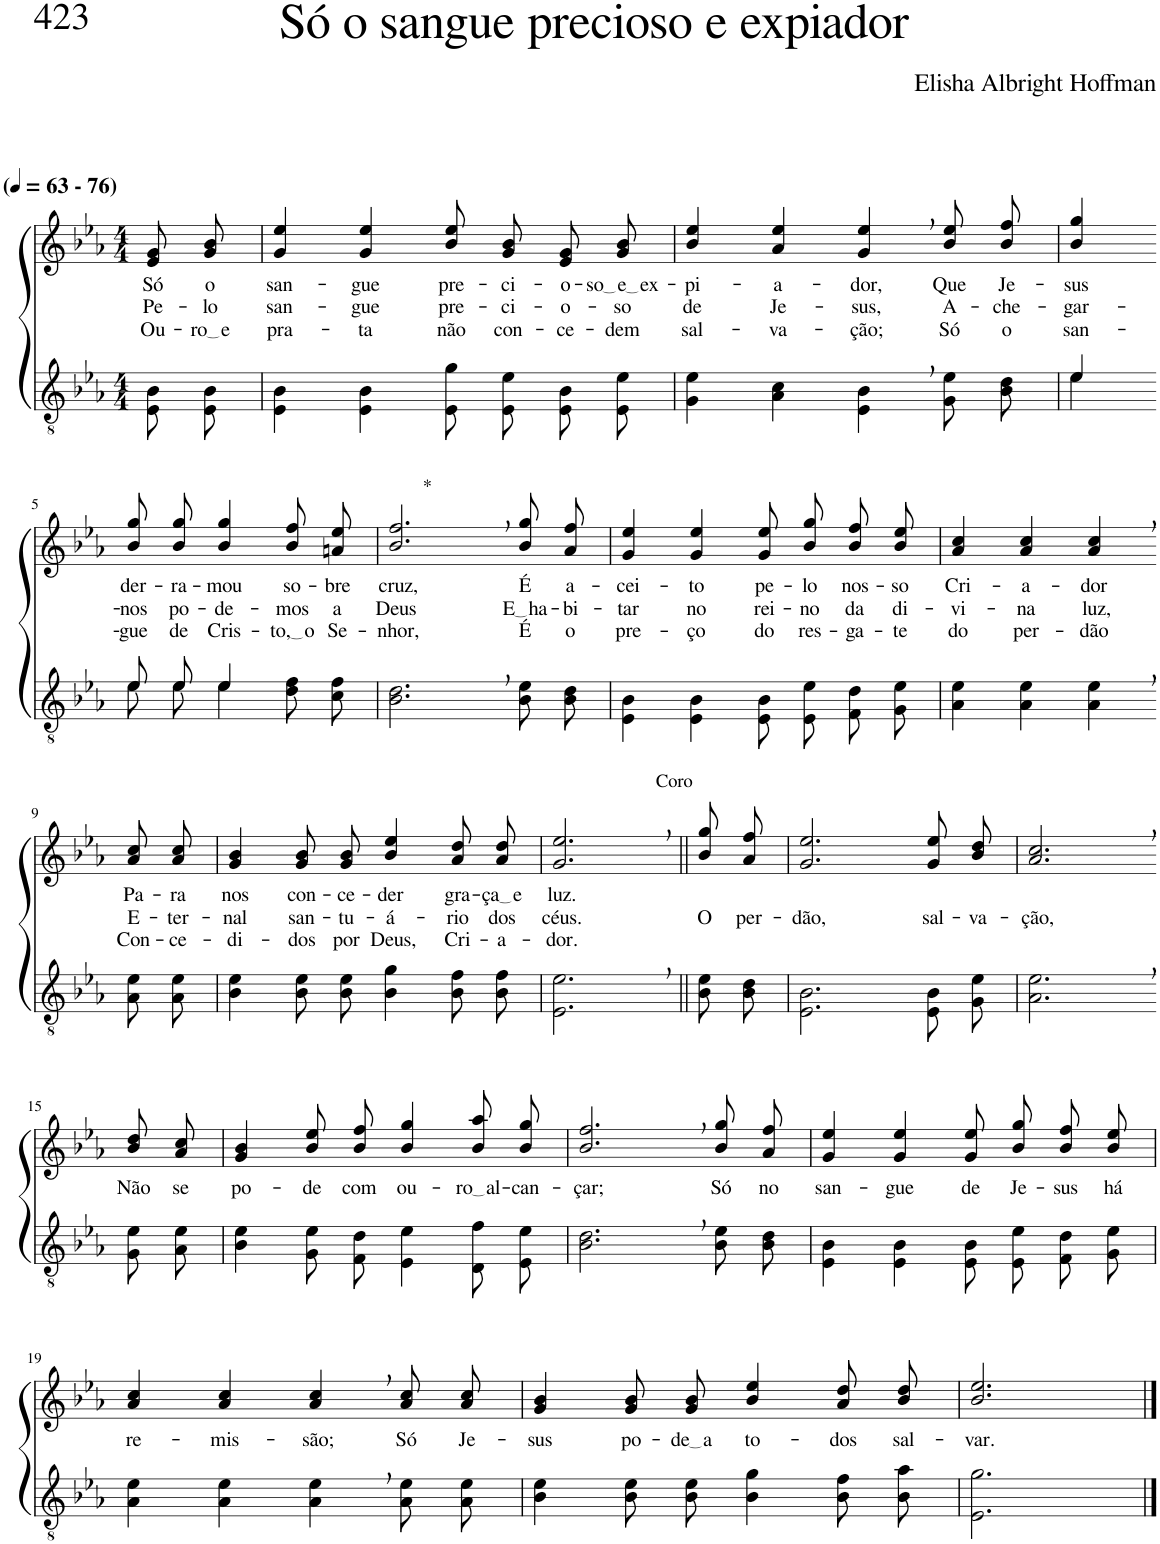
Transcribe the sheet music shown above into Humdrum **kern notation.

**kern	**kern	**text	**text	**text
*part2	*part1	*part1	*part1	*part1
*staff2	*staff1	*staff1	*staff1	*staff1
*I"Parte III e IV	*I"Parte I e II	*	*	*
*clefGv2	*clefG2	*	*	*
*Trd4c7	*Trd4c7	*	*	*
*k[b-e-a-]	*k[b-e-a-]	*	*	*
*M4/4	*M4/4	*	*	*
*MM63	*MM63	*	*	*
=1	=1	=1	=1	=1
!	!LO:TX:a:B:t=(	!	!	!
!	!LO:TX:a:B:t=- 76)	!	!	!
!	!	!LO:LY:b	!LO:LY:b	!LO:LY:b
8E-/ 8B-/L	8e-/ 8g/L	Só	Pe-	Ou-
!	!	!LO:LY:b	!LO:LY:b	!LO:LY:b
8E-/ 8B-/J	8g/ 8b-/J	o	-lo	ro e
=2	=2	=2	=2	=2
!	!	!LO:LY:b	!LO:LY:b	!LO:LY:b
4E-\ 4B-\	4g/ 4ee-/	san-	san-	pra-
!	!	!LO:LY:b	!LO:LY:b	!LO:LY:b
4E-\ 4B-\	4g/ 4ee-/	-gue	-gue	-ta
!	!	!LO:LY:b	!LO:LY:b	!LO:LY:b
8E-/ 8g/L	8b-\ 8ee-\L	pre-	pre-	não
!	!	!LO:LY:b	!LO:LY:b	!LO:LY:b
8E-/ 8e-/J	8g\ 8b-\J	-ci-	-ci-	con-
!	!	!LO:LY:b	!LO:LY:b	!LO:LY:b
8E-/ 8B-/L	8e-/ 8g/L	-o-	-o-	-ce-
!	!	!LO:LY:b	!LO:LY:b	!LO:LY:b
8E-/ 8e-/J	8g/ 8b-/J	so e ex	-so	-dem
=3	=3	=3	=3	=3
!	!	!LO:LY:b	!LO:LY:b	!LO:LY:b
4G\ 4e-\	4b-/ 4ee-/	-pi-	de	sal-
!	!	!LO:LY:b	!LO:LY:b	!LO:LY:b
4A-\ 4c\	4a-/ 4ee-/	-a-	Je-	-va-
!	!	!LO:LY:b	!LO:LY:b	!LO:LY:b
4E-\, 4B-\,	4g/, 4ee-/,	-dor,	-sus,	-ção;
!	!	!LO:LY:b	!LO:LY:b	!LO:LY:b
8G\ 8e-\L	8b-\ 8ee-\L	Que	A-	Só
!	!	!LO:LY:b	!LO:LY:b	!LO:LY:b
8B-\ 8d\J	8b-\ 8ff\J	Je-	-che-	o
=4	=4	=4	=4	=4
*^	*	*	*	*
!	!	!	!LO:LY:b	!LO:LY:b	!LO:LY:b
4e-/	4e-\	4b-/ 4gg/	-sus	-gar-	san-
!!LO:LB:g=z
=5-	=5-	=5-	=5-	=5-	=5-
!	!	!	!LO:LY:b	!LO:LY:b	!LO:LY:b
8e-/L	8e-\L	8b-\ 8gg\L	der-	-nos	-gue
!	!	!	!LO:LY:b	!LO:LY:b	!LO:LY:b
8e-/J	8e-\J	8b-\ 8gg\J	-ra-	po-	de
!	!	!	!LO:LY:b	!LO:LY:b	!LO:LY:b
4e-/	4e-\	4b-/ 4gg/	-mou	-de-	Cris-
!	!	!	!LO:LY:b	!LO:LY:b	!LO:LY:b
4ryy	8d\ 8f\L	8b-\ 8ff\L	so-	-mos	to, o
!	!	!	!LO:LY:b	!LO:LY:b	!LO:LY:b
.	8c\ 8f\J	8an\ 8ee-\J	-bre	a	Se-
=6	=6	=6	=6	=6	=6
!	!	!LO:TX:a:t=*	!	!	!
!	!	!	!LO:LY:b	!LO:LY:b	!LO:LY:b
*v	*v	*	*	*	*
2.B-\, 2.d\,	2.b-/, 2.ff/,	cruz,	Deus	-nhor,
!	!	!LO:LY:b	!LO:LY:b	!LO:LY:b
8B-\ 8e-\L	8b-\ 8gg\L	É	E ha	É
!	!	!LO:LY:b	!LO:LY:b	!LO:LY:b
8B-\ 8d\J	8a-\ 8ff\J	a-	-bi-	o
=7	=7	=7	=7	=7
!	!	!LO:LY:b	!LO:LY:b	!LO:LY:b
4E-\ 4B-\	4g/ 4ee-/	-cei-	-tar	pre-
!	!	!LO:LY:b	!LO:LY:b	!LO:LY:b
4E-\ 4B-\	4g/ 4ee-/	-to	no	-ço
!	!	!LO:LY:b	!LO:LY:b	!LO:LY:b
8E-/ 8B-/L	8g\ 8ee-\L	pe-	rei-	do
!	!	!LO:LY:b	!LO:LY:b	!LO:LY:b
8E-/ 8e-/J	8b-\ 8gg\J	-lo	-no	res-
!	!	!LO:LY:b	!LO:LY:b	!LO:LY:b
8F\ 8d\L	8b-\ 8ff\L	nos-	da	-ga-
!	!	!LO:LY:b	!LO:LY:b	!LO:LY:b
8G\ 8e-\J	8b-\ 8ee-\J	-so	di-	-te
=8	=8	=8	=8	=8
!	!	!LO:LY:b	!LO:LY:b	!LO:LY:b
4A-\ 4e-\	4a-/ 4cc/	Cri-	-vi-	do
!	!	!LO:LY:b	!LO:LY:b	!LO:LY:b
4A-\ 4e-\	4a-/ 4cc/	-a-	-na	per-
!	!	!LO:LY:b	!LO:LY:b	!LO:LY:b
4A-\, 4e-\,	4a-/, 4cc/,	-dor	luz,	-dão
!!LO:LB:g=z
=9-	=9-	=9-	=9-	=9-
!	!	!LO:LY:b	!LO:LY:b	!LO:LY:b
8A-\ 8e-\L	8a-\ 8cc\L	Pa-	E-	Con-
!	!	!LO:LY:b	!LO:LY:b	!LO:LY:b
8A-\ 8e-\J	8a-\ 8cc\J	-ra	-ter-	-ce-
=10	=10	=10	=10	=10
!	!	!LO:LY:b	!LO:LY:b	!LO:LY:b
4B-\ 4e-\	4g/ 4b-/	nos	-nal	-di-
!	!	!LO:LY:b	!LO:LY:b	!LO:LY:b
8B-\ 8e-\L	8g/ 8b-/L	con-	san-	-dos
!	!	!LO:LY:b	!LO:LY:b	!LO:LY:b
8B-\ 8e-\J	8g/ 8b-/J	-ce-	-tu-	por
!	!	!LO:LY:b	!LO:LY:b	!LO:LY:b
4B-\ 4g\	4b-/ 4ee-/	-der	-á-	Deus,
!	!	!LO:LY:b	!LO:LY:b	!LO:LY:b
8B-\ 8f\L	8a-\ 8dd\L	gra-	-rio	Cri-
!	!	!LO:LY:b	!LO:LY:b	!LO:LY:b
8B-\ 8f\J	8a-\ 8dd\J	ça e	dos	-a-
=11	=11	=11	=11	=11
!	!LO:TX:a:t=Coro	!	!	!
!	!	!LO:LY:b	!LO:LY:b	!LO:LY:b
2.E-\, 2.e-\,	2.g/, 2.ee-/,	luz.	céus.	-dor.
=12||	=12||	=12||	=12||	=12||
!	!	!	!LO:LY:b	!
8B-\ 8e-\L	8b-\ 8gg\L	.	O	.
!	!	!	!LO:LY:b	!
8B-\ 8d\J	8a-\ 8ff\J	.	per-	.
=13	=13	=13	=13	=13
!	!	!	!LO:LY:b	!
2.E-\ 2.B-\	2.g/ 2.ee-/	.	-dão,	.
!	!	!	!LO:LY:b	!
8E-/ 8B-/L	8g\ 8ee-\L	.	sal-	.
!	!	!	!LO:LY:b	!
8G/ 8e-/J	8b-\ 8dd\J	.	-va-	.
=14	=14	=14	=14	=14
!	!	!	!LO:LY:b	!
2.A-\, 2.e-\,	2.a-/, 2.cc/,	.	-ção,	.
!!LO:LB:g=z
=15-	=15-	=15-	=15-	=15-
!	!	!LO:LY:b	!	!
8G\ 8e-\L	8b-\ 8dd\L	Não	.	.
!	!	!LO:LY:b	!	!
8A-\ 8e-\J	8a-\ 8cc\J	se	.	.
=16	=16	=16	=16	=16
!	!	!LO:LY:b	!	!
4B-\ 4e-\	4g/ 4b-/	po-	.	.
!	!	!LO:LY:b	!	!
8G\ 8e-\L	8b-\ 8ee-\L	-de	.	.
!	!	!LO:LY:b	!	!
8F\ 8d\J	8b-\ 8ff\J	com	.	.
!	!	!LO:LY:b	!	!
4E-\ 4e-\	4b-/ 4gg/	ou-	.	.
!	!	!LO:LY:b	!	!
8D/ 8f/L	8b-\ 8aa-\L	ro al	.	.
!	!	!LO:LY:b	!	!
8E-/ 8e-/J	8b-\ 8gg\J	-can-	.	.
=17	=17	=17	=17	=17
!	!	!LO:LY:b	!	!
2.B-\, 2.d\,	2.b-/, 2.ff/,	-çar;	.	.
!	!	!LO:LY:b	!	!
8B-\ 8e-\L	8b-\ 8gg\L	Só	.	.
!	!	!LO:LY:b	!	!
8B-\ 8d\J	8a-\ 8ff\J	no	.	.
=18	=18	=18	=18	=18
!	!	!LO:LY:b	!	!
4E-\ 4B-\	4g/ 4ee-/	san-	.	.
!	!	!LO:LY:b	!	!
4E-\ 4B-\	4g/ 4ee-/	-gue	.	.
!	!	!LO:LY:b	!	!
8E-/ 8B-/L	8g\ 8ee-\L	de	.	.
!	!	!LO:LY:b	!	!
8E-/ 8e-/J	8b-\ 8gg\J	Je-	.	.
!	!	!LO:LY:b	!	!
8F\ 8d\L	8b-\ 8ff\L	-sus	.	.
!	!	!LO:LY:b	!	!
8G\ 8e-\J	8b-\ 8ee-\J	há	.	.
!!LO:LB:g=z
=19	=19	=19	=19	=19
!	!	!LO:LY:b	!	!
4A-\ 4e-\	4a-/ 4cc/	re-	.	.
!	!	!LO:LY:b	!	!
4A-\ 4e-\	4a-/ 4cc/	-mis-	.	.
!	!	!LO:LY:b	!	!
4A-\, 4e-\,	4a-/, 4cc/,	-são;	.	.
!	!	!LO:LY:b	!	!
8A-\ 8e-\L	8a-\ 8cc\L	Só	.	.
!	!	!LO:LY:b	!	!
8A-\ 8e-\J	8a-\ 8cc\J	Je-	.	.
=20	=20	=20	=20	=20
!	!	!LO:LY:b	!	!
4B-\ 4e-\	4g/ 4b-/	-sus	.	.
!	!	!LO:LY:b	!	!
8B-\ 8e-\L	8g/ 8b-/L	po-	.	.
!	!	!LO:LY:b	!	!
8B-\ 8e-\J	8g/ 8b-/J	de a	.	.
!	!	!LO:LY:b	!	!
4B-\ 4g\	4b-/ 4ee-/	to-	.	.
!	!	!LO:LY:b	!	!
8B-\ 8f\L	8a-\ 8dd\L	-dos	.	.
!	!	!LO:LY:b	!	!
8B-\ 8a-\J	8b-\ 8dd\J	sal-	.	.
=21	=21	=21	=21	=21
!	!	!LO:LY:b	!	!
2.E-\ 2.g\	2.b-/ 2.ee-/	-var.	.	.
==	==	==	==	==
*-	*-	*-	*-	*-
